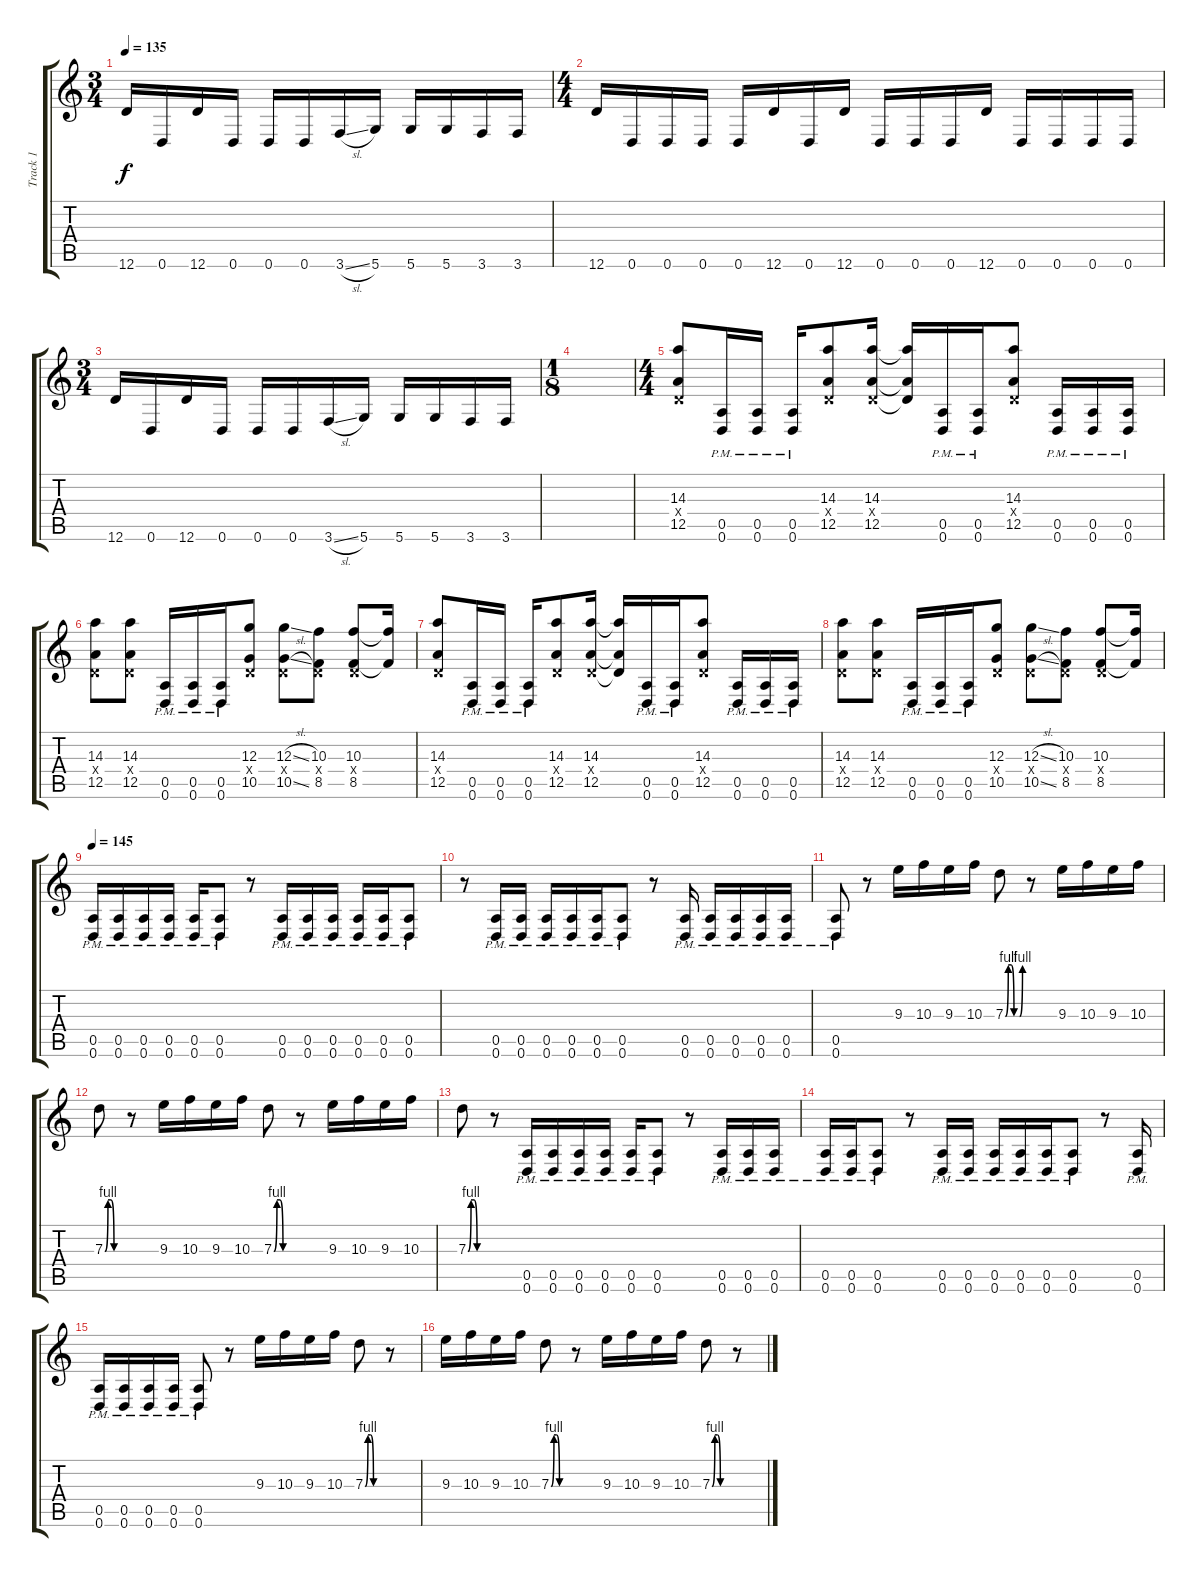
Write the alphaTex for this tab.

\track ("Track 1" "Track 1") {instrument distortionguitar}
\staff {score tabs}
\tuning (E4 B3 G3 D3 A2 D2) {hide}
\ts (3 4)
\tempo 135
\clef g2
\ks c
12.6.16{dy f} 0.6.16 12.6.16 0.6.16 0.6.16 0.6.16 3.6{sl}.16 5.6.16 5.6.16 5.6.16 3.6.16 3.6.16 |
\ts (4 4)
12.6.16 0.6.16 0.6.16 0.6.16 0.6.16 12.6.16 0.6.16 12.6.16 0.6.16 0.6.16 0.6.16 12.6.16 0.6.16 0.6.16 0.6.16 0.6.16 |
\ts (3 4)
12.6.16 0.6.16 12.6.16 0.6.16 0.6.16 0.6.16 3.6{sl}.16 5.6.16 5.6.16 5.6.16 3.6.16 3.6.16 |
\ts (1 8)
|
\ts (4 4)
(14.3 0.4{x} 12.5).8 (0.5{pm} 0.6{pm}).16 (0.5{pm} 0.6{pm}).16 (0.5{pm} 0.6{pm}).16 (14.3 0.4{x} 12.5).8 (14.3 0.4{x} 12.5).16 (14.3{t} 0.4{t} 12.5{t}).16 (0.5{pm} 0.6{pm}).16 (0.5{pm} 0.6{pm}).16 (14.3 0.4{x} 12.5).8 (0.5{pm} 0.6{pm}).16 (0.5{pm} 0.6{pm}).16 (0.5{pm} 0.6{pm}).16 |
(14.3 0.4{x} 12.5).8 (14.3 0.4{x} 12.5).8 (0.5{pm} 0.6{pm}).16 (0.5{pm} 0.6{pm}).16 (0.5{pm} 0.6{pm}).16 (12.3 0.4{x} 10.5).8 (12.3{sl} 0.4{x} 10.5{sl}).8 (10.3 0.4{x} 8.5).8 (10.3 0.4{x} 8.5).8 (10.3{t} 8.5{t}).16 |
(14.3 0.4{x} 12.5).8 (0.5{pm} 0.6{pm}).16 (0.5{pm} 0.6{pm}).16 (0.5{pm} 0.6{pm}).16 (14.3 0.4{x} 12.5).8 (14.3 0.4{x} 12.5).16 (14.3{t} 0.4{t} 12.5{t}).16 (0.5{pm} 0.6{pm}).16 (0.5{pm} 0.6{pm}).16 (14.3 0.4{x} 12.5).8 (0.5{pm} 0.6{pm}).16 (0.5{pm} 0.6{pm}).16 (0.5{pm} 0.6{pm}).16 |
(14.3 0.4{x} 12.5).8 (14.3 0.4{x} 12.5).8 (0.5{pm} 0.6{pm}).16 (0.5{pm} 0.6{pm}).16 (0.5{pm} 0.6{pm}).16 (12.3 0.4{x} 10.5).8 (12.3{sl} 0.4{x} 10.5{sl}).8 (10.3 0.4{x} 8.5).8 (10.3 0.4{x} 8.5).8 (10.3{t} 8.5{t}).16 |
\tempo 145
(0.5{pm} 0.6{pm}).16 (0.5{pm} 0.6{pm}).16 (0.5{pm} 0.6{pm}).16 (0.5{pm} 0.6{pm}).16 (0.5{pm} 0.6{pm}).16 (0.5{pm} 0.6{pm}).8 r.8 (0.5{pm} 0.6{pm}).16 (0.5{pm} 0.6{pm}).16 (0.5{pm} 0.6{pm}).16 (0.5{pm} 0.6{pm}).16 (0.5{pm} 0.6{pm}).16 (0.5{pm} 0.6{pm}).8 |
r.8 (0.5{pm} 0.6{pm}).16 (0.5{pm} 0.6{pm}).16 (0.5{pm} 0.6{pm}).16 (0.5{pm} 0.6{pm}).16 (0.5{pm} 0.6{pm}).16 (0.5{pm} 0.6{pm}).8 r.8 (0.5{pm} 0.6{pm}).16 (0.5{pm} 0.6{pm}).16 (0.5{pm} 0.6{pm}).16 (0.5{pm} 0.6{pm}).16 (0.5{pm} 0.6{pm}).16 |
(0.5{pm} 0.6{pm}).8 r.8 9.3.16 10.3.16 9.3.16 10.3.16 7.3{be (custom 0 0 10 4 20 4 30 0 50 0 60 4)}.8 r.8 9.3.16 10.3.16 9.3.16 10.3.16 |
7.3{be (custom 0 0 10 4 20 4 30 0 60 0)}.8 r.8 9.3.16 10.3.16 9.3.16 10.3.16 7.3{be (custom 0 0 10 4 20 4 30 0 60 0)}.8 r.8 9.3.16 10.3.16 9.3.16 10.3.16 |
7.3{be (custom 0 0 10 4 20 4 30 0 60 0)}.8 r.8 (0.5{pm} 0.6{pm}).16 (0.5{pm} 0.6{pm}).16 (0.5{pm} 0.6{pm}).16 (0.5{pm} 0.6{pm}).16 (0.5{pm} 0.6{pm}).16 (0.5{pm} 0.6{pm}).8 r.8 (0.5{pm} 0.6{pm}).16 (0.5{pm} 0.6{pm}).16 (0.5{pm} 0.6{pm}).16 |
(0.5{pm} 0.6{pm}).16 (0.5{pm} 0.6{pm}).16 (0.5{pm} 0.6{pm}).8 r.8 (0.5{pm} 0.6{pm}).16 (0.5{pm} 0.6{pm}).16 (0.5{pm} 0.6{pm}).16 (0.5{pm} 0.6{pm}).16 (0.5{pm} 0.6{pm}).16 (0.5{pm} 0.6{pm}).8 r.8 (0.5{pm} 0.6{pm}).16 |
(0.5{pm} 0.6{pm}).16 (0.5{pm} 0.6{pm}).16 (0.5{pm} 0.6{pm}).16 (0.5{pm} 0.6{pm}).16 (0.5{pm} 0.6{pm}).8 r.8 9.3.16 10.3.16 9.3.16 10.3.16 7.3{be (custom 0 0 10 4 20 4 30 0 60 0)}.8 r.8 |
9.3.16 10.3.16 9.3.16 10.3.16 7.3{be (custom 0 0 10 4 20 4 30 0 60 0)}.8 r.8 9.3.16 10.3.16 9.3.16 10.3.16 7.3{be (custom 0 0 10 4 20 4 30 0 60 0)}.8 r.8
